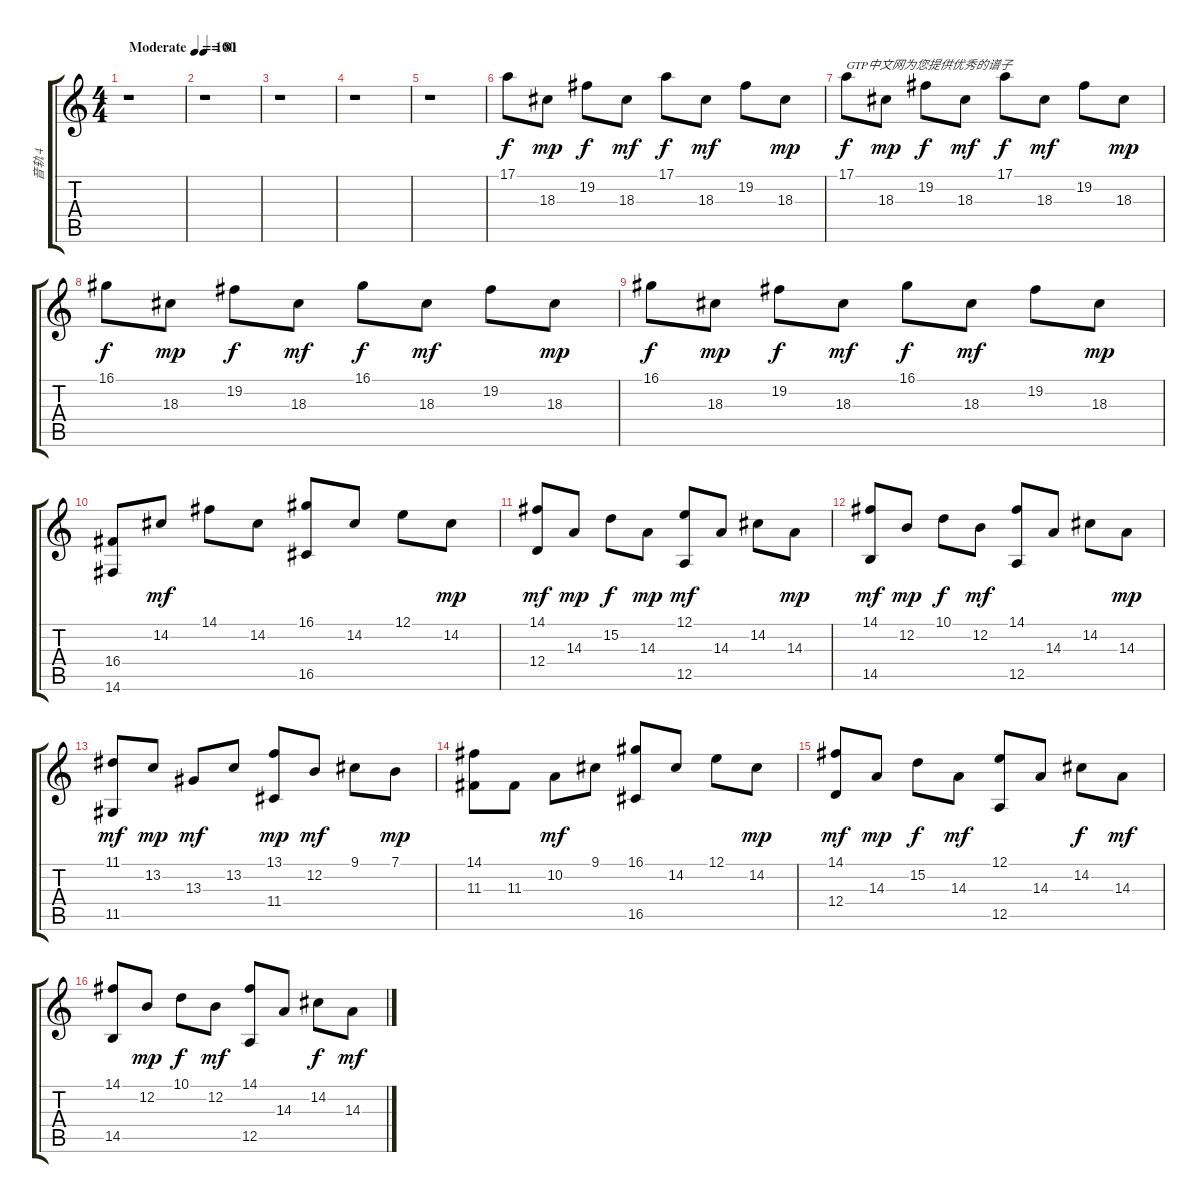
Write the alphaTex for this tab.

\track ("音轨 4" "音轨 4") {instrument acousticgrandpiano}
\staff {score tabs}
\tuning (E4 B3 G3 D3 A2 E2) {hide}
\ts (4 4)
\tempo (100 "Moderate")
\clef g2
\ks c
r.1{dy f instrument acousticgrandpiano} |
\tempo 81
r.1 |
r.1 |
r.1 |
r.1 |
17.1.8 18.3.8{dy mp} 19.2.8{dy f} 18.3.8{dy mf} 17.1.8{dy f} 18.3.8{dy mf} 19.2.8 18.3.8{dy mp} |
17.1.8{txt "GTP中文网为您提供优秀的谱子" dy f} 18.3.8{dy mp} 19.2.8{dy f} 18.3.8{dy mf} 17.1.8{dy f} 18.3.8{dy mf} 19.2.8 18.3.8{dy mp} |
16.1.8{dy f} 18.3.8{dy mp} 19.2.8{dy f} 18.3.8{dy mf} 16.1.8{dy f} 18.3.8{dy mf} 19.2.8 18.3.8{dy mp} |
16.1.8{dy f} 18.3.8{dy mp} 19.2.8{dy f} 18.3.8{dy mf} 16.1.8{dy f} 18.3.8{dy mf} 19.2.8 18.3.8{dy mp} |
(16.4 14.6).8 14.2.8{dy mf} 14.1.8 14.2.8 (16.1 16.5).8 14.2.8 12.1.8 14.2.8{dy mp} |
(14.1 12.4).8{dy mf} 14.3.8{dy mp} 15.2.8{dy f} 14.3.8{dy mp} (12.1 12.5).8{dy mf} 14.3.8 14.2.8 14.3.8{dy mp} |
(14.1 14.5).8{dy mf} 12.2.8{dy mp} 10.1.8{dy f} 12.2.8{dy mf} (14.1 12.5).8 14.3.8 14.2.8 14.3.8{dy mp} |
(11.1 11.5).8{dy mf} 13.2.8{dy mp} 13.3.8{dy mf} 13.2.8 (13.1 11.4).8{dy mp} 12.2.8{dy mf} 9.1.8 7.1.8{dy mp} |
(14.1 11.3).8 11.3.8 10.2.8{dy mf} 9.1.8 (16.1 16.5).8 14.2.8 12.1.8 14.2.8{dy mp} |
(14.1 12.4).8{dy mf} 14.3.8{dy mp} 15.2.8{dy f} 14.3.8{dy mf} (12.1 12.5).8 14.3.8 14.2.8{dy f} 14.3.8{dy mf} |
(14.1 14.5).8 12.2.8{dy mp} 10.1.8{dy f} 12.2.8{dy mf} (14.1 12.5).8 14.3.8 14.2.8{dy f} 14.3.8{dy mf}
